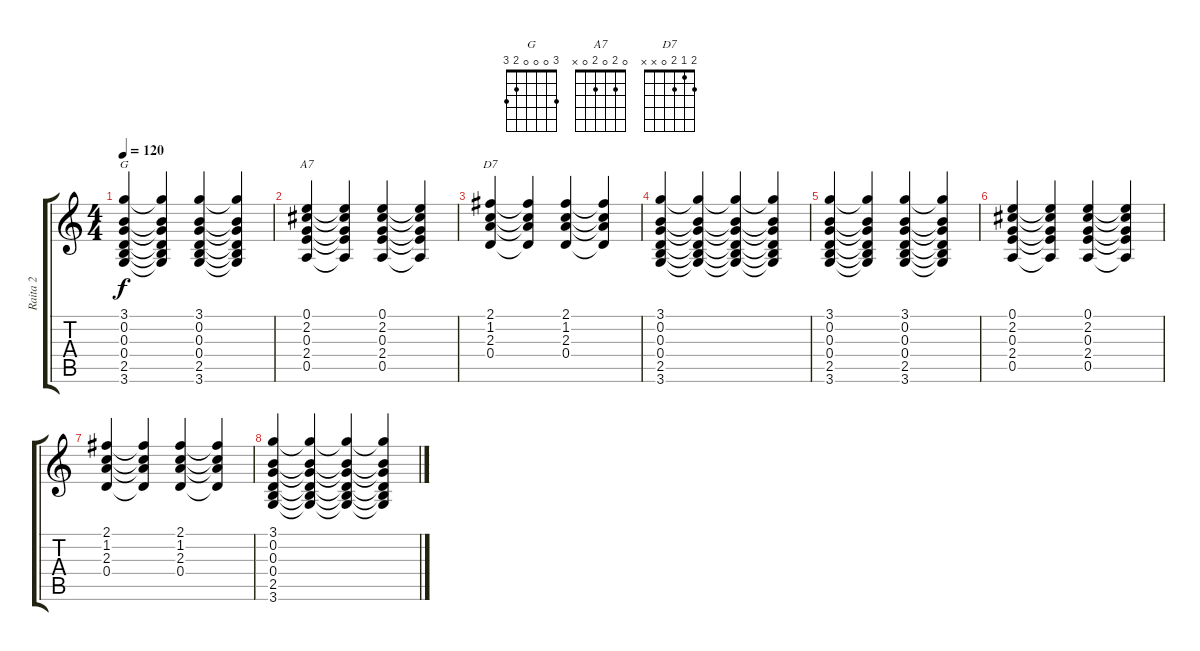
\track ("Raita 2" "Raita 2") {instrument acousticguitarnylon}
\staff {score tabs}
\tuning (E4 B3 G3 D3 A2 E2) {hide}
\chord ("G" 3 0 0 0 2 3)
\chord ("A7" 0 2 0 2 0 x)
\chord ("D7" 2 1 2 0 x x)
\ts (4 4)
\tempo 120
\clef g2
\ks c
(3.1 0.2 0.3 0.4 2.5 3.6).4{ch "G" dy f} (3.1{t} 0.2{t} 0.3{t} 0.4{t} 2.5{t} 3.6{t}).4 (3.1 0.2 0.3 0.4 2.5 3.6).4 (3.1{t} 0.2{t} 0.3{t} 0.4{t} 2.5{t} 3.6{t}).4 |
(0.1 2.2 0.3 2.4 0.5).4{ch "A7"} (0.1{t} 2.2{t} 0.3{t} 2.4{t} 0.5{t}).4 (0.1 2.2 0.3 2.4 0.5).4 (0.1{t} 2.2{t} 0.3{t} 2.4{t} 0.5{t}).4 |
(2.1 1.2 2.3 0.4).4{ch "D7"} (2.1{t} 1.2{t} 2.3{t} 0.4{t}).4 (2.1 1.2 2.3 0.4).4 (2.1{t} 1.2{t} 2.3{t} 0.4{t}).4 |
(3.1 0.2 0.3 0.4 2.5 3.6).4 (3.1{t} 0.2{t} 0.3{t} 0.4{t} 2.5{t} 3.6{t}).4 (3.1{t} 0.2{t} 0.3{t} 0.4{t} 2.5{t} 3.6{t}).4 (3.1{t} 0.2{t} 0.3{t} 0.4{t} 2.5{t} 3.6{t}).4 |
(3.1 0.2 0.3 0.4 2.5 3.6).4 (3.1{t} 0.2{t} 0.3{t} 0.4{t} 2.5{t} 3.6{t}).4 (3.1 0.2 0.3 0.4 2.5 3.6).4 (3.1{t} 0.2{t} 0.3{t} 0.4{t} 2.5{t} 3.6{t}).4 |
(0.1 2.2 0.3 2.4 0.5).4 (0.1{t} 2.2{t} 0.3{t} 2.4{t} 0.5{t}).4 (0.1 2.2 0.3 2.4 0.5).4 (0.1{t} 2.2{t} 0.3{t} 2.4{t} 0.5{t}).4 |
(2.1 1.2 2.3 0.4).4 (2.1{t} 1.2{t} 2.3{t} 0.4{t}).4 (2.1 1.2 2.3 0.4).4 (2.1{t} 1.2{t} 2.3{t} 0.4{t}).4 |
(3.1 0.2 0.3 0.4 2.5 3.6).4 (3.1{t} 0.2{t} 0.3{t} 0.4{t} 2.5{t} 3.6{t}).4 (3.1{t} 0.2{t} 0.3{t} 0.4{t} 2.5{t} 3.6{t}).4 (3.1{t} 0.2{t} 0.3{t} 0.4{t} 2.5{t} 3.6{t}).4
